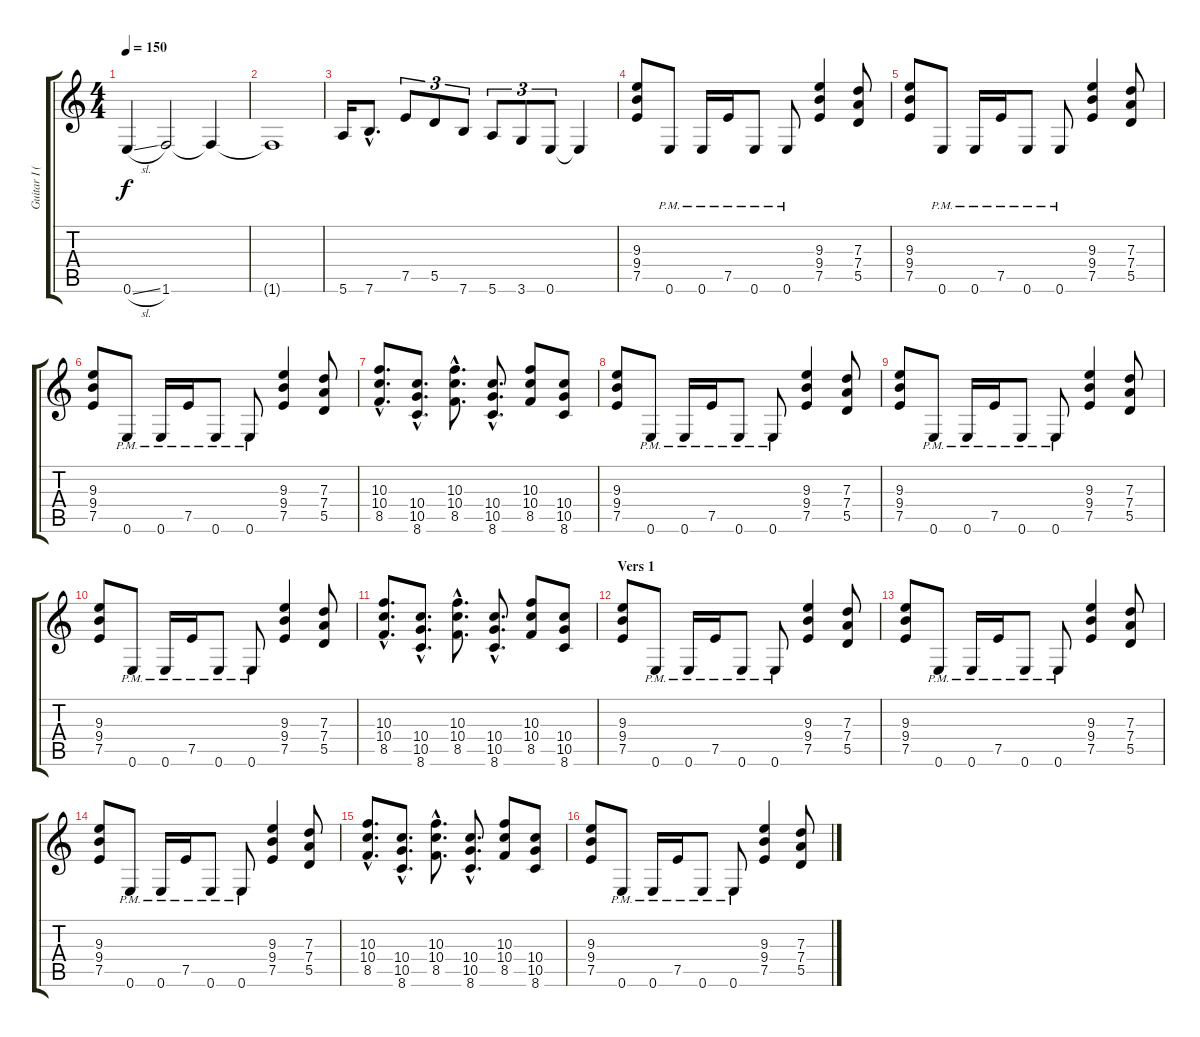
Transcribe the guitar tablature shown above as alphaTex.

\track ("Guitar I (Lead)" "Guitar I (") {instrument overdrivenguitar}
\staff {score tabs}
\tuning (E4 B3 G3 D3 A2 E2) {hide}
\ts (4 4)
\tempo 150
\clef g2
\ks c
0.6{sl}.4{dy f instrument overdrivenguitar} 1.6.2 1.6{t}.4 |
1.6{t}.1 |
5.6.16 7.6{hac}.8{d} 7.5.8{tu (3 2)} 5.5.8{tu (3 2)} 7.6.8{tu (3 2)} 5.6.8{tu (3 2)} 3.6.8{tu (3 2)} 0.6.8{tu (3 2)} 0.6{t}.4 |
(9.3 9.4 7.5).8 0.6{pm}.8 0.6{pm}.16 7.5{pm}.16 0.6{pm}.8 0.6{pm}.8 (9.3 9.4 7.5).4 (7.3 7.4 5.5).8 |
(9.3 9.4 7.5).8 0.6{pm}.8 0.6{pm}.16 7.5{pm}.16 0.6{pm}.8 0.6{pm}.8 (9.3 9.4 7.5).4 (7.3 7.4 5.5).8 |
(9.3 9.4 7.5).8 0.6{pm}.8 0.6{pm}.16 7.5{pm}.16 0.6{pm}.8 0.6{pm}.8 (9.3 9.4 7.5).4 (7.3 7.4 5.5).8 |
(10.3{hac} 10.4{hac} 8.5{hac}).8{d} (10.4{hac} 10.5{hac} 8.6{hac}).8{d} (10.3{hac} 10.4{hac} 8.5{hac}).8{d} (10.4{hac} 10.5{hac} 8.6{hac}).8{d} (10.3 10.4 8.5).8 (10.4 10.5 8.6).8 |
(9.3 9.4 7.5).8 0.6{pm}.8 0.6{pm}.16 7.5{pm}.16 0.6{pm}.8 0.6{pm}.8 (9.3 9.4 7.5).4 (7.3 7.4 5.5).8 |
(9.3 9.4 7.5).8 0.6{pm}.8 0.6{pm}.16 7.5{pm}.16 0.6{pm}.8 0.6{pm}.8 (9.3 9.4 7.5).4 (7.3 7.4 5.5).8 |
(9.3 9.4 7.5).8 0.6{pm}.8 0.6{pm}.16 7.5{pm}.16 0.6{pm}.8 0.6{pm}.8 (9.3 9.4 7.5).4 (7.3 7.4 5.5).8 |
(10.3{hac} 10.4{hac} 8.5{hac}).8{d} (10.4{hac} 10.5{hac} 8.6{hac}).8{d} (10.3{hac} 10.4{hac} 8.5{hac}).8{d} (10.4{hac} 10.5{hac} 8.6{hac}).8{d} (10.3 10.4 8.5).8 (10.4 10.5 8.6).8 |
\section ("" "Vers 1")
(9.3 9.4 7.5).8 0.6{pm}.8 0.6{pm}.16 7.5{pm}.16 0.6{pm}.8 0.6{pm}.8 (9.3 9.4 7.5).4 (7.3 7.4 5.5).8 |
(9.3 9.4 7.5).8 0.6{pm}.8 0.6{pm}.16 7.5{pm}.16 0.6{pm}.8 0.6{pm}.8 (9.3 9.4 7.5).4 (7.3 7.4 5.5).8 |
(9.3 9.4 7.5).8 0.6{pm}.8 0.6{pm}.16 7.5{pm}.16 0.6{pm}.8 0.6{pm}.8 (9.3 9.4 7.5).4 (7.3 7.4 5.5).8 |
(10.3{hac} 10.4{hac} 8.5{hac}).8{d} (10.4{hac} 10.5{hac} 8.6{hac}).8{d} (10.3{hac} 10.4{hac} 8.5{hac}).8{d} (10.4{hac} 10.5{hac} 8.6{hac}).8{d} (10.3 10.4 8.5).8 (10.4 10.5 8.6).8 |
(9.3 9.4 7.5).8 0.6{pm}.8 0.6{pm}.16 7.5{pm}.16 0.6{pm}.8 0.6{pm}.8 (9.3 9.4 7.5).4 (7.3 7.4 5.5).8
